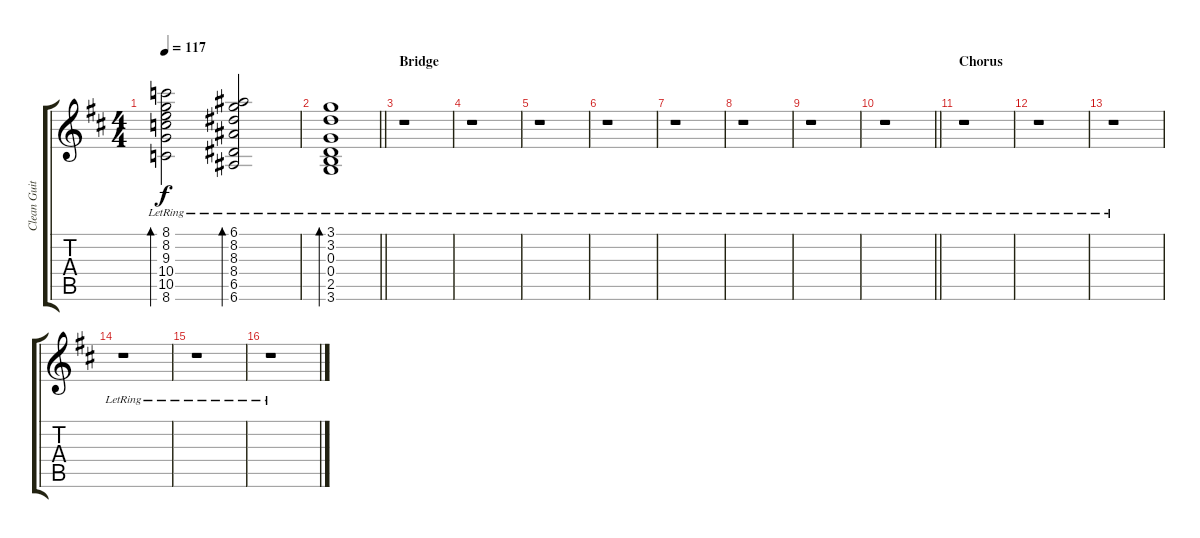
\track ("Clean Guitar" "Clean Guit") {instrument electricguitarclean}
\staff {score tabs}
\tuning (E4 B3 G3 D3 A2 E2) {hide}
\ts (4 4)
\tempo 117
\clef g2
\ks d
(8.1{lr} 8.2{lr} 9.3{lr} 10.4{lr} 10.5{lr} 8.6{lr}).2{bd 240 dy f} (6.1{lr} 8.2{lr} 8.3{lr} 8.4{lr} 6.5{lr} 6.6{lr}).2{bd 240} |
\barLineRight lightlight
(3.1{lr} 3.2{lr} 0.3{lr} 0.4{lr} 2.5{lr} 3.6{lr}).1{bd 240} |
\section ("" "Bridge")
r.1 |
r.1 |
r.1 |
r.1 |
r.1 |
r.1 |
r.1 |
\barLineRight lightlight
r.1 |
\section ("" "Chorus")
r.1 |
r.1 |
r.1 |
r.1 |
r.1 |
r.1
